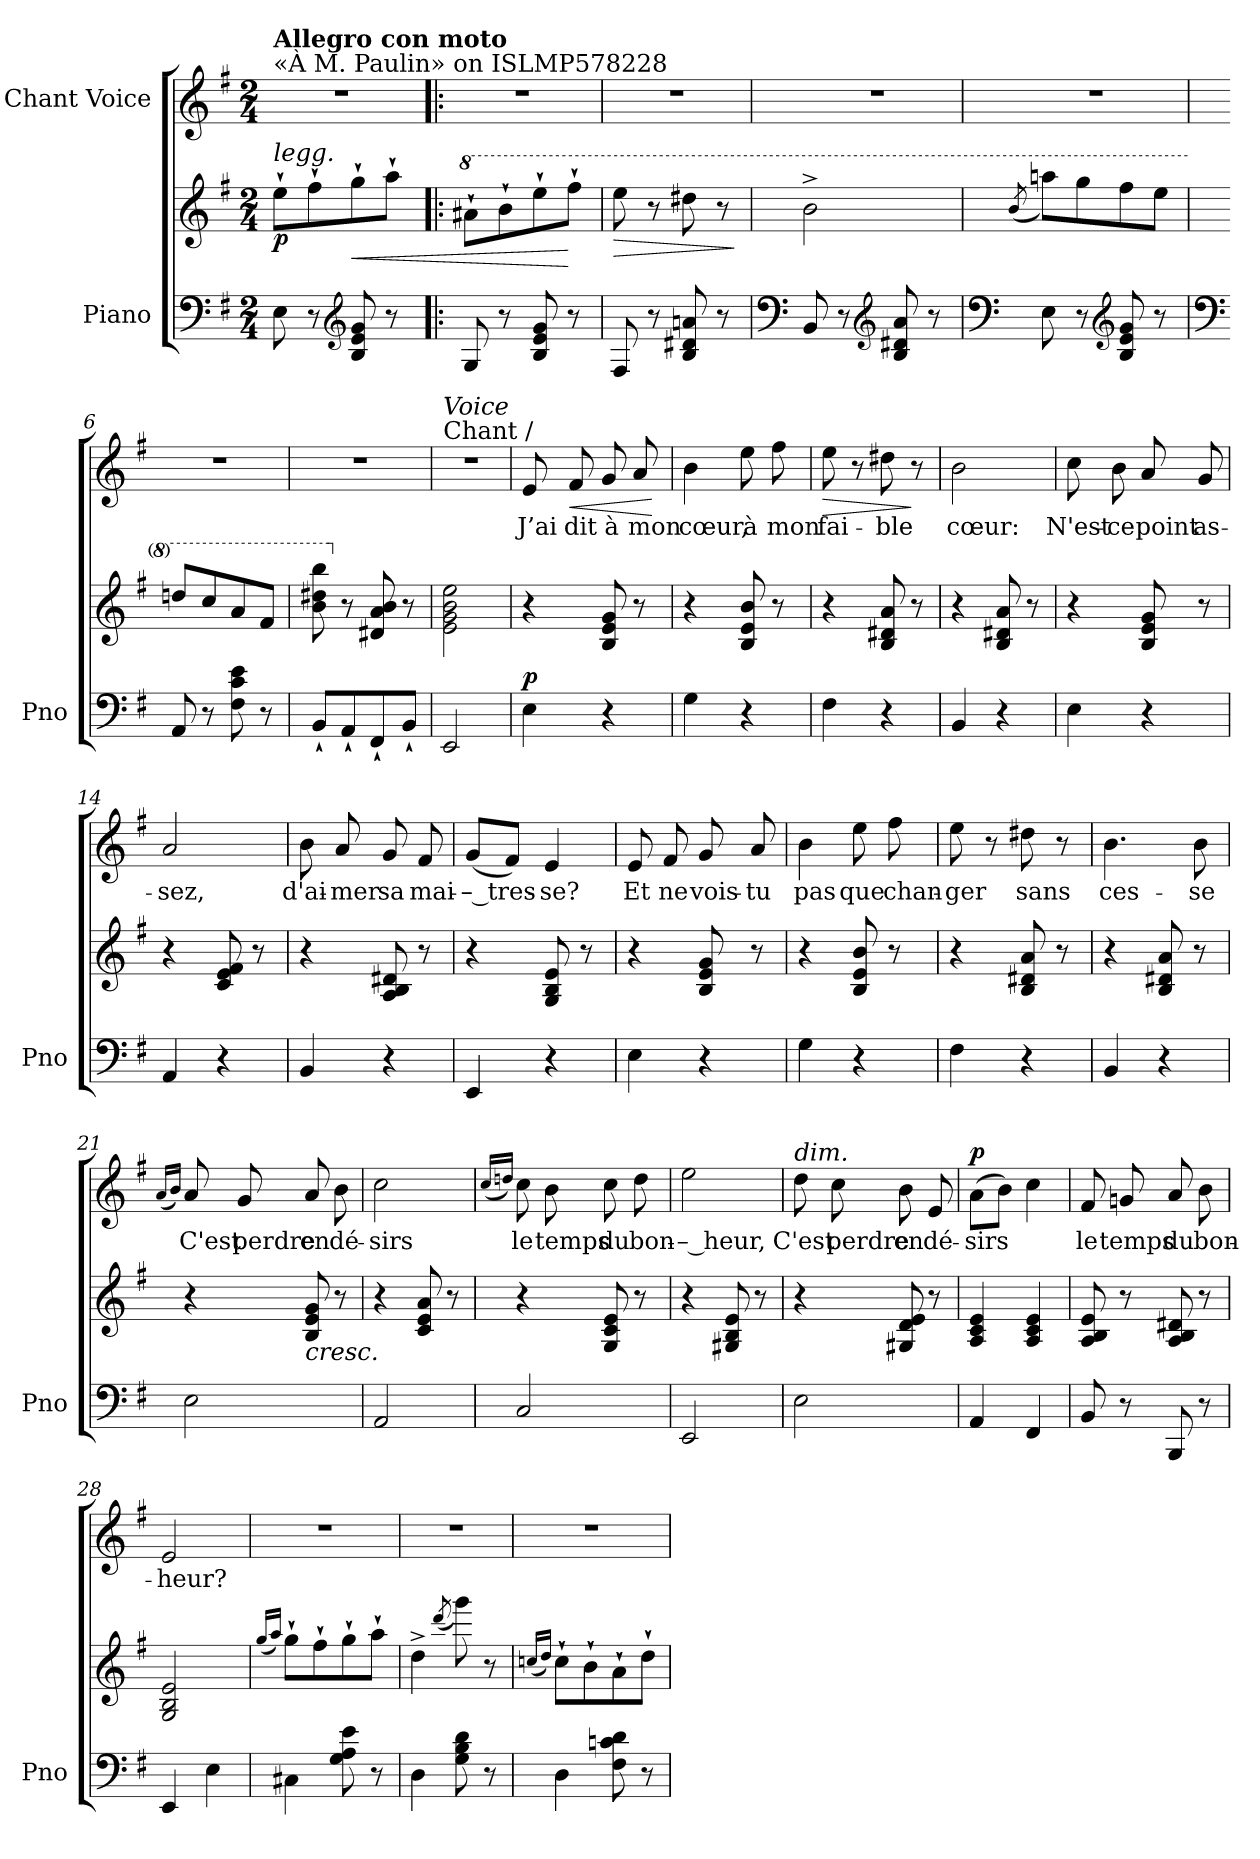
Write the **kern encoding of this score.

**kern	**kern	**dynam	**kern	**text	**dynam
*part2	*part2	*part2	*part1	*part1	*part1
*staff3	*staff2	*staff2/3	*staff1	*staff1	*staff1
*I"Piano	*	*	*I"Chant Voice	*	*
*I'Pno	*	*	*	*	*
*clefF4	*clefG2	*	*clefG2	*	*
*k[f#]	*k[f#]	*	*k[f#]	*	*
*M2/4	*M2/4	*	*M2/4	*	*
=1	=1	=1	=1	=1	=1
!	!	!	!LO:TX:a:t=«À M. Paulin» on ISLMP578228	!	!
!	!	!	!LO:TX:a:B:t=Allegro con moto	!	!
!	!LO:TX:i:t=legg.	!	!	!	!
!	!	!LO:DY:b	!	!	!
8E\	8ee`\L	p	2r	.	.
8r	8ff#`\	.	.	.	.
*clefG2	*	*	*	*	*
!	!	!LO:HP:b	!	!	!
8B/ 8e/ 8g/	8gg`\	<	.	.	.
8r	8aa`\J	.	.	.	.
=2!|:	=2!|:	=2!|:	=2!|:	=2!|:	=2!|:
*	*8va	*	*	*	*
8G/	8aa#X`\L	.	2r	.	.
8r	8bb`\	.	.	.	.
8B/ 8e/ 8g/	8eee`\	.	.	.	.
8r	8fff#`\J	[	.	.	.
=3	=3	=3	=3	=3	=3
!	!	!LO:HP:b	!	!	!
8F#/	8eee\	>	2r	.	.
8r	8r	.	.	.	.
8B/ 8d#X/ 8an/	8ddd#X\	.	.	.	.
8r	8r	.	.	.	.
.	.	]	.	.	.
=4	=4	=4	=4	=4	=4
*clefF4	*	*	*	*	*
8BB/	2bb^\	.	2r	.	.
8r	.	.	.	.	.
*clefG2	*	*	*	*	*
8B/ 8d#X/ 8a/	.	.	.	.	.
8r	.	.	.	.	.
=5	=5	=5	=5	=5	=5
*clefF4	*	*	*	*	*
.	(8qbb/	.	.	.	.
8E\	8aaan\L)	.	2r	.	.
8r	8ggg\	.	.	.	.
*clefG2	*	*	*	*	*
8B/ 8e/ 8g/	8fff#\	.	.	.	.
8r	8eee\J	.	.	.	.
=6	=6	=6	=6	=6	=6
*clefF4	*	*	*	*	*
8AA/	8dddn/L	.	2r	.	.
8r	8ccc/	.	.	.	.
8F#\ 8c\ 8e\	8aa/	.	.	.	.
8r	8ff#/J	.	.	.	.
=7	=7	=7	=7	=7	=7
8BB`/L	8bb\ 8ddd#X\ 8bbb\	.	2r	.	.
*	*X8va	*	*	*	*
8AA`/	8r	.	.	.	.
8FF#`/	8d#X/ 8a/ 8b/	.	.	.	.
8BB`/J	8r	.	.	.	.
=8	=8	=8	=8	=8	=8
!	!	!	!LO:TX:a:t=Chant /	!	!
!	!	!	!LO:TX:a:i:t=Voice	!	!
2EE/	2e\ 2g\ 2b\ 2ee\	.	2r	.	.
=9	=9	=9	=9	=9	=9
!	!	!LO:DY:a=2	!	!	!LO:DY:a
!	!	!	!	!	!LO:DY:n=1:a
4E\	4r	p	8e/	J’ai	p other-dynamics
!	!	!	!	!	!LO:HP:b
.	.	.	8f#/	dit	<
4r	8B/ 8e/ 8g/	.	8g/	à	.
.	8r	.	8a/	mon	.
.	.	.	.	.	[
=10	=10	=10	=10	=10	=10
4G\	4r	.	4b\	cœur,	.
4r	8B/ 8e/ 8b/	.	8ee\	à	.
.	8r	.	8ff#\	mon	.
=11	=11	=11	=11	=11	=11
!	!	!	!	!	!LO:HP:b
4F#\	4r	.	8ee\	fai-	>
.	.	.	8r	.	.
4r	8B/ 8d#X/ 8a/	.	8dd#X\	-ble	.
.	8r	.	8r	.	]
=12	=12	=12	=12	=12	=12
4BB/	4r	.	2b\	cœur:	.
4r	8B/ 8d#X/ 8a/	.	.	.	.
.	8r	.	.	.	.
=13	=13	=13	=13	=13	=13
4E\	4r	.	8cc\	N'est-	.
.	.	.	8b\	-ce	.
4r	8B/ 8e/ 8g/	.	8a/	point	.
.	8r	.	8g/	as-	.
=14	=14	=14	=14	=14	=14
4AA/	4r	.	2a/	-sez,	.
4r	8c/ 8e/ 8f#/	.	.	.	.
.	8r	.	.	.	.
=15	=15	=15	=15	=15	=15
4BB/	4r	.	8b\	d'ai-	.
.	.	.	8a/	-mer	.
4r	8A/ 8B/ 8d#X/	.	8g/	sa	.
.	8r	.	8f#/	mai-	.
=16	=16	=16	=16	=16	=16
4EE/	4r	.	(8g/L	-– tres-	.
.	.	.	8f#/J)	.	.
4r	8G/ 8B/ 8e/	.	4e/	-se?	.
.	8r	.	.	.	.
=17	=17	=17	=17	=17	=17
4E\	4r	.	8e/	Et	.
.	.	.	8f#/	ne	.
4r	8B/ 8e/ 8g/	.	8g/	vois-	.
.	8r	.	8a/	-tu	.
=18	=18	=18	=18	=18	=18
4G\	4r	.	4b\	pas	.
4r	8B/ 8e/ 8b/	.	8ee\	que	.
.	8r	.	8ff#\	chan-	.
=19	=19	=19	=19	=19	=19
4F#\	4r	.	8ee\	-ger	.
.	.	.	8r	.	.
4r	8B/ 8d#X/ 8a/	.	8dd#X\	sans	.
.	8r	.	8r	.	.
=20	=20	=20	=20	=20	=20
4BB/	4r	.	4.b\	ces-	.
4r	8B/ 8d#X/ 8a/	.	.	.	.
.	8r	.	8b\	-se	.
=21	=21	=21	=21	=21	=21
.	.	.	(16qa/LL	.	.
.	.	.	16qb/JJ)	.	.
2E\	4r	.	8a/	C'est	.
.	.	.	8g/	perdre	.
!	!LO:TX:b:i:t=cresc.	!	!	!	!
.	8B/ 8e/ 8g/	.	8a/	en	.
.	8r	.	8b\	dé-	.
=22	=22	=22	=22	=22	=22
2AA/	4r	.	2cc\	-sirs	.
.	8c/ 8e/ 8a/	.	.	.	.
.	8r	.	.	.	.
=23	=23	=23	=23	=23	=23
.	.	.	(16qcc/LL	.	.
.	.	.	16qddn/JJ)	.	.
2C/	4r	.	8cc\	le	.
.	.	.	8b\	temps	.
.	8G/ 8c/ 8e/	.	8cc\	du	.
.	8r	.	8dd\	bon-	.
=24	=24	=24	=24	=24	=24
2EE/	4r	.	2ee\	-– heur,	.
.	8G#X/ 8B/ 8e/	.	.	.	.
.	8r	.	.	.	.
=25	=25	=25	=25	=25	=25
!	!	!	!LO:TX:a:i:t=dim.	!	!
2E\	4r	.	8dd\	C'est	.
.	.	.	8cc\	perdre	.
.	8G#X/ 8d/ 8e/	.	8b\	en	.
.	8r	.	8e/	dé-	.
=26	=26	=26	=26	=26	=26
!	!	!	!	!	!LO:DY:a
4AA/	4A/ 4c/ 4e/	.	(8a\L	-sirs	p
.	.	.	8b\J)	.	.
4FF#/	4A/ 4c/ 4e/	.	4cc\	.	.
=27	=27	=27	=27	=27	=27
8BB/	8A/ 8B/ 8e/	.	8f#/	le	.
8r	8r	.	8gn/	temps	.
8BBB/	8A/ 8B/ 8d#X/	.	8a/	du	.
8r	8r	.	8b\	bon-	.
=28	=28	=28	=28	=28	=28
4EE/	2G/ 2B/ 2e/	.	2e/	-heur?	.
4E\	.	.	.	.	.
=29	=29	=29	=29	=29	=29
.	(16qgg/LL	.	.	.	.
.	16qaa/JJ)	.	.	.	.
4C#X\	8gg`\L	.	2r	.	.
.	8ff#`\	.	.	.	.
8G\ 8A\ 8e\	8gg`\	.	.	.	.
8r	8aa`\J	.	.	.	.
=30	=30	=30	=30	=30	=30
4D\	4dd^\	.	2r	.	.
.	(8qddd/	.	.	.	.
8G\ 8B\ 8d\	8ggg\)	.	.	.	.
8r	8r	.	.	.	.
=31	=31	=31	=31	=31	=31
.	(16qccn/LL	.	.	.	.
.	16qdd/JJ)	.	.	.	.
4D\	8cc`\L	.	2r	.	.
.	8b`\	.	.	.	.
8F#\ 8cn\ 8d\	8a`\	.	.	.	.
8r	8dd`\J	.	.	.	.
=	=	=	=	=	=
*-	*-	*-	*-	*-	*-
